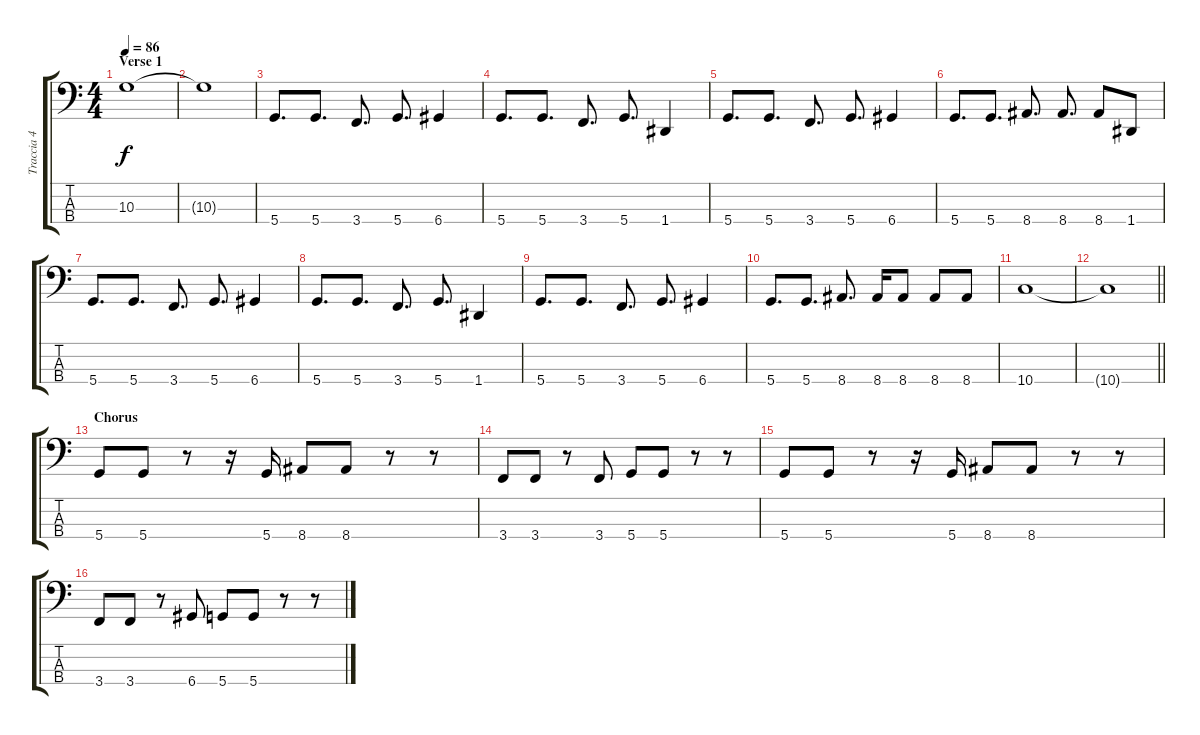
\track ("Traccia 4" "Traccia 4") {instrument electricbassfinger}
\staff {score tabs}
\tuning (G2 D2 A1 D1) {hide}
\ts (4 4)
\section ("" "Verse 1")
\tempo 86
\clef f4
\ks c
10.3.1{dy f} |
10.3{t}.1 |
5.4.8{d} 5.4.8{d} 3.4.8{d} 5.4.8{d} 6.4.4 |
5.4.8{d} 5.4.8{d} 3.4.8{d} 5.4.8{d} 1.4.4 |
5.4.8{d} 5.4.8{d} 3.4.8{d} 5.4.8{d} 6.4.4 |
5.4.8{d} 5.4.8{d} 8.4.8{d} 8.4.8{d} 8.4.8 1.4.8 |
5.4.8{d} 5.4.8{d} 3.4.8{d} 5.4.8{d} 6.4.4 |
5.4.8{d} 5.4.8{d} 3.4.8{d} 5.4.8{d} 1.4.4 |
5.4.8{d} 5.4.8{d} 3.4.8{d} 5.4.8{d} 6.4.4 |
5.4.8{d} 5.4.8{d} 8.4.8{d} 8.4.16 8.4.8 8.4.8 8.4.8 |
10.4.1 |
\barLineRight lightlight
10.4{t}.1 |
\section ("" "Chorus")
5.4.8 5.4.8 r.8 r.16 5.4.16 8.4.8 8.4.8 r.8 r.8 |
3.4.8 3.4.8 r.8 3.4.8 5.4.8 5.4.8 r.8 r.8 |
5.4.8 5.4.8 r.8 r.16 5.4.16 8.4.8 8.4.8 r.8 r.8 |
3.4.8 3.4.8 r.8 6.4.8 5.4.8 5.4.8 r.8 r.8
